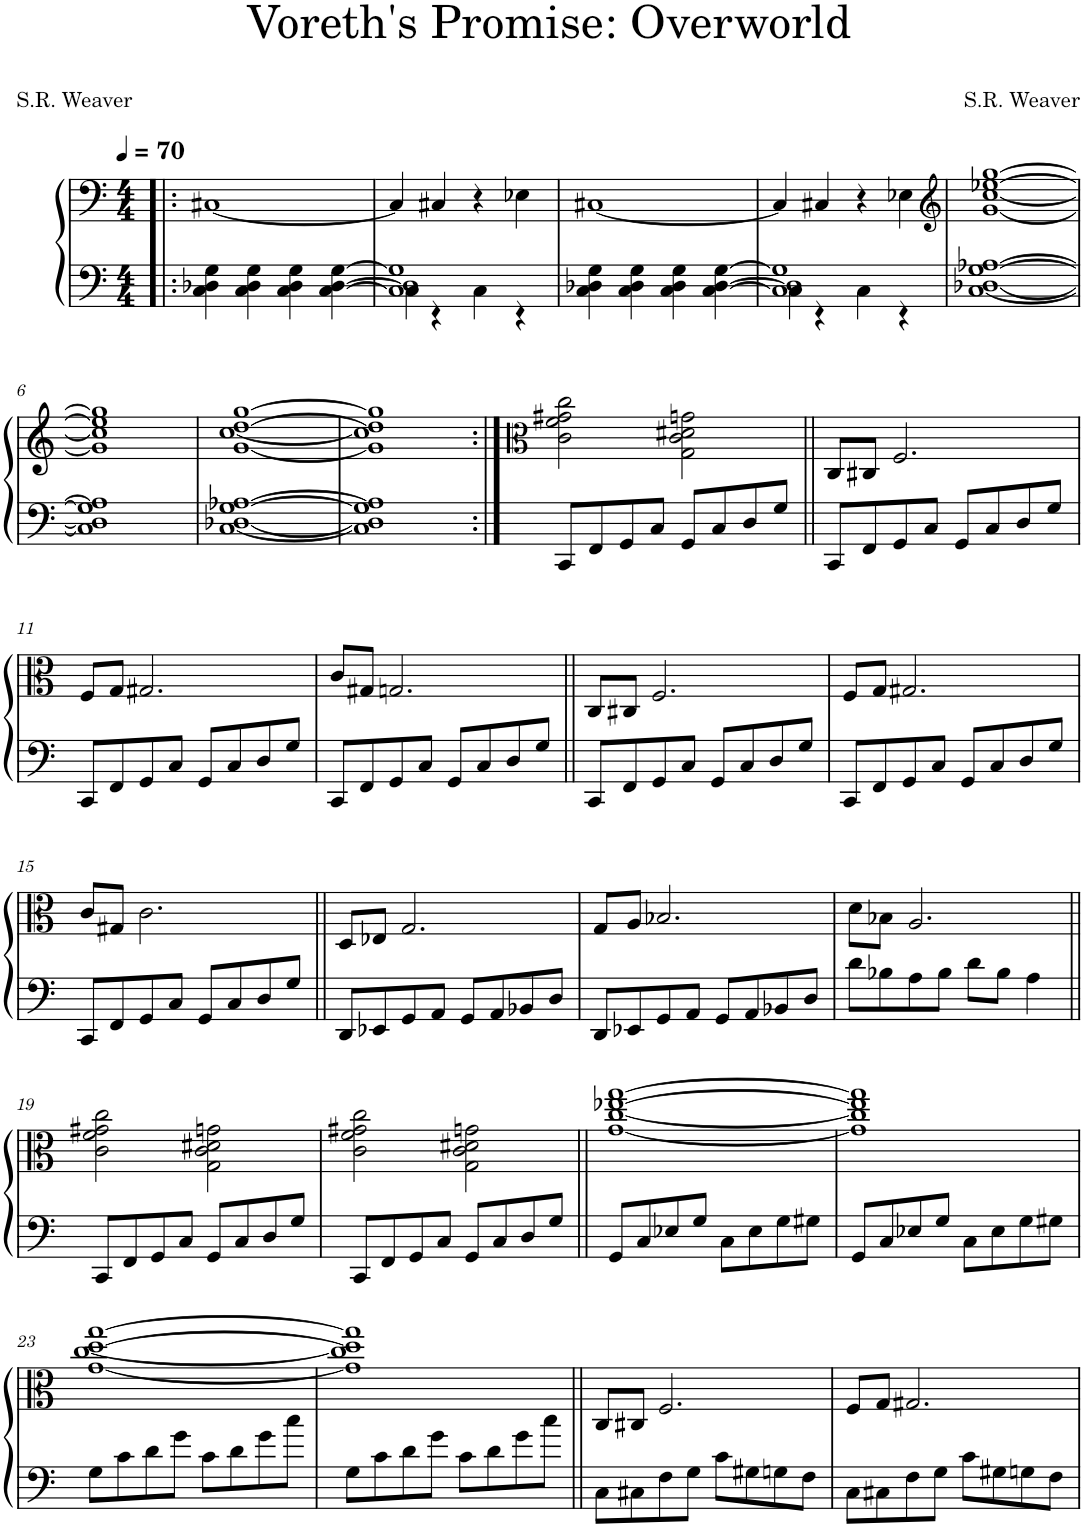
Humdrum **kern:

**kern	**kern
*part1	*part1
*staff2	*staff1
*I"Piano	*
*I'Pno.	*
*clefF4	*clefF4
*k[]	*k[]
*M4/4	*M4/4
*MM70	*MM70
=1!|:	=1!|:
4C\ 4D-X\ 4G\	[1C#X
4C\ 4D-\ 4G\	.
4C\ 4D-\ 4G\	.
[4C\ [4D-\ [4G\	.
=2	=2
*^	*
1C] 1D-] 1G]	4C\	4C#/]
.	4r	4C#X/
.	4C\	4r
.	4r	4E-X\
*v	*v	*
=3	=3
4C\ 4D-X\ 4G\	[1C#X
4C\ 4D-\ 4G\	.
4C\ 4D-\ 4G\	.
[4C\ [4D-\ [4G\	.
=4	=4
*^	*
1C] 1D-] 1G]	4C\	4C#/]
.	4r	4C#X/
.	4C\	4r
.	4r	4E-X\
*v	*v	*
=5	=5
*	*clefG2
[1C [1D-X [1G [1A-X	[1g [1cc [1ee-X [1gg
!!LO:LB:g=z
=6	=6
1C] 1D-] 1G] 1A-]	1g] 1cc] 1ee-] 1gg]
=7	=7
[1C [1D-X [1G [1A-X	[1g [1cc [1dd [1gg
=8	=8
1C] 1D-] 1G] 1A-]	1g] 1cc] 1dd] 1gg]
=9:|!	=9:|!
*	*clefC3
8CC/L	2c\ 2f\ 2g#X\ 2cc\
8FF/	.
8GG/	.
8C/J	.
8GG/L	2G\ 2c\ 2d#X\ 2gn\
8C/	.
8D/	.
8G/J	.
=10||	=10||
8CC/L	8C/L
8FF/	8C#X/J
8GG/	2.F/
8C/J	.
8GG/L	.
8C/	.
8D/	.
8G/J	.
!!LO:LB:g=z
=11	=11
8CC/L	8F/L
8FF/	8G/J
8GG/	2.G#X/
8C/J	.
8GG/L	.
8C/	.
8D/	.
8G/J	.
=12	=12
8CC/L	8c/L
8FF/	8G#X/J
8GG/	2.Gn/
8C/J	.
8GG/L	.
8C/	.
8D/	.
8G/J	.
=13||	=13||
8CC/L	8C/L
8FF/	8C#X/J
8GG/	2.F/
8C/J	.
8GG/L	.
8C/	.
8D/	.
8G/J	.
=14	=14
8CC/L	8F/L
8FF/	8G/J
8GG/	2.G#X/
8C/J	.
8GG/L	.
8C/	.
8D/	.
8G/J	.
!!LO:LB:g=z
=15	=15
8CC/L	8c/L
8FF/	8G#X/J
8GG/	2.c\
8C/J	.
8GG/L	.
8C/	.
8D/	.
8G/J	.
=16||	=16||
8DD/L	8D/L
8EE-X/	8E-X/J
8GG/	2.G/
8AA/J	.
8GG/L	.
8AA/	.
8BB-X/	.
8D/J	.
=17	=17
8DD/L	8G/L
8EE-X/	8A/J
8GG/	2.B-X/
8AA/J	.
8GG/L	.
8AA/	.
8BB-X/	.
8D/J	.
=18	=18
8d\L	8d\L
8B-X\	8B-X\J
8A\	2.A/
8B-\J	.
8d\L	.
8B-\J	.
4A\	.
!!LO:LB:g=z
=19||	=19||
8CC/L	2c\ 2f\ 2g#X\ 2cc\
8FF/	.
8GG/	.
8C/J	.
8GG/L	2G\ 2c\ 2d#X\ 2gn\
8C/	.
8D/	.
8G/J	.
=20	=20
8CC/L	2c\ 2f\ 2g#X\ 2cc\
8FF/	.
8GG/	.
8C/J	.
8GG/L	2G\ 2c\ 2d#X\ 2gn\
8C/	.
8D/	.
8G/J	.
=21||	=21||
8GG/L	[1g [1cc [1ee-X [1gg
8C/	.
8E-X/	.
8G/J	.
8C\L	.
8E-\	.
8G\	.
8G#X\J	.
=22	=22
8GG/L	1g] 1cc] 1ee-] 1gg]
8C/	.
8E-X/	.
8G/J	.
8C\L	.
8E-\	.
8G\	.
8G#X\J	.
!!LO:LB:g=z
=23	=23
8G\L	[1g [1cc [1dd [1gg
8c\	.
8d\	.
8g\J	.
8c\L	.
8d\	.
8g\	.
8cc\J	.
=24	=24
8G\L	1g] 1cc] 1dd] 1gg]
8c\	.
8d\	.
8g\J	.
8c\L	.
8d\	.
8g\	.
8cc\J	.
=25||	=25||
8C\L	8C/L
8C#X\	8C#X/J
8F\	2.F/
8G\J	.
8c\L	.
8G#X\	.
8Gn\	.
8F\J	.
=26	=26
8C\L	8F/L
8C#X\	8G/J
8F\	2.G#X/
8G\J	.
8c\L	.
8G#X\	.
8Gn\	.
8F\J	.
=	=
*-	*-
